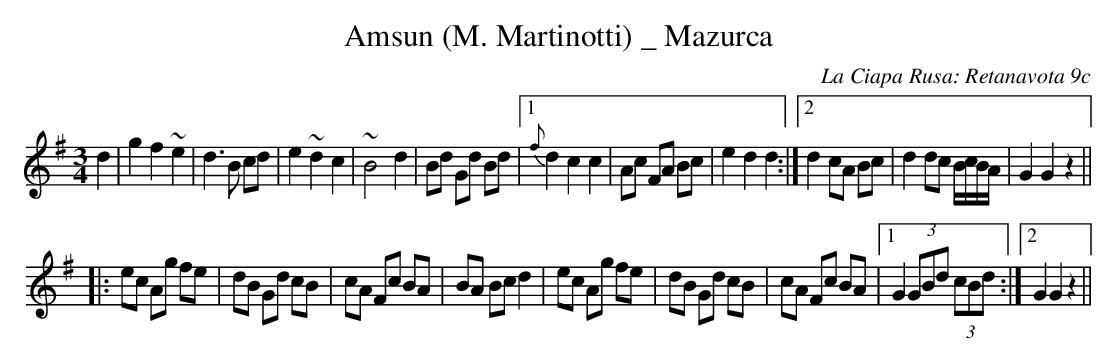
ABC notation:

X:1
T:Amsun (M. Martinotti) _ Mazurca
C:La Ciapa Rusa: Retanavota 9c
M:3/4
L:1/8
K:G
d2|g2f2~e2|d3B cd|e2~d2c2|~B4d2|Bd Gd Bd|1 {f}d2c2c2|\
Ac FA Bc|e2d2d2:|2 d2 cA Bc|d2 dc B/c/B/A/|G2G2z2||
|:ec Ag fe|dB Gd cB|cA Fc BA|BA Bc d2|\
ec Ag fe|dB Gd cB|cA Fc BA|1 G2 (3GBd (3cBd:|2 G2G2z2||
